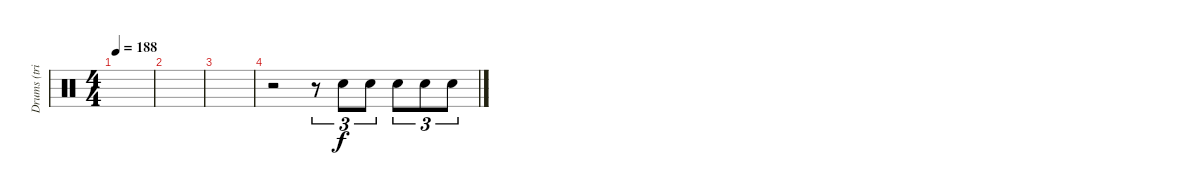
\track ("Drums (triplet)" "Drums (tri") {instrument percussion}
\staff {score}
\articulation defaults
\ts (4 4)
\tempo 188
\clef neutral
\ks c
|
|
|
r.2 r.8{tu (3 2)} "Electric Snare (hit)".8{tu (3 2)} "Electric Snare (hit)".8{tu (3 2)} "Electric Snare (hit)".8{tu (3 2)} "Electric Snare (hit)".8{tu (3 2)} "Electric Snare (hit)".8{tu (3 2)}
